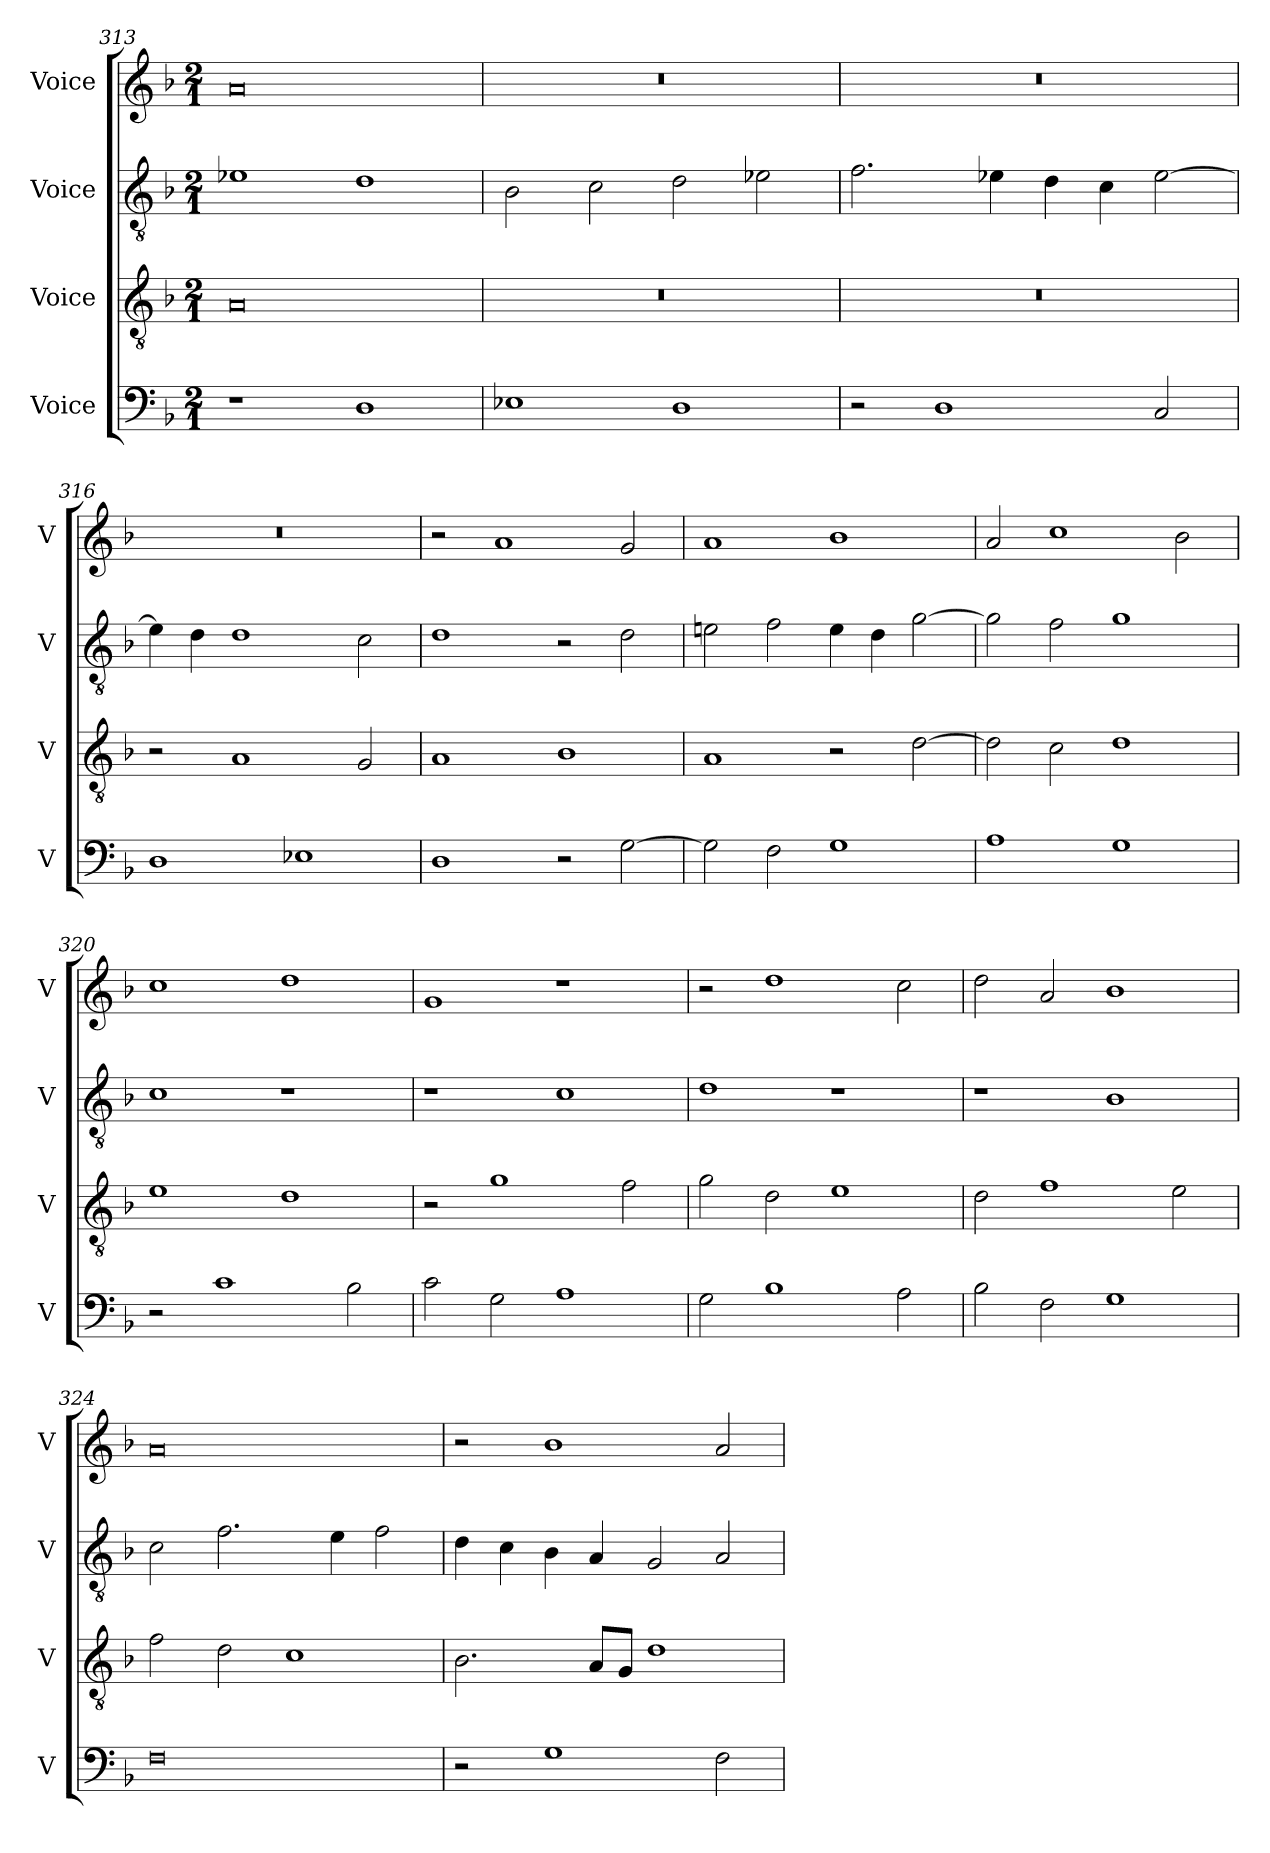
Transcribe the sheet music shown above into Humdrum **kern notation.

**kern	**kern	**kern	**kern
*part4	*part3	*part2	*part1
*staff4	*staff3	*staff2	*staff1
*I"Voice	*I"Voice	*I"Voice	*I"Voice
*I'V	*I'V	*I'V	*I'V
*clefF4	*clefGv2	*clefGv2	*clefG2
*k[b-]	*k[b-]	*k[b-]	*k[b-]
*M2/1	*M2/1	*M2/1	*M2/1
=313	=313	=313	=313
1r	0A	1e-X	0a
1D	.	1d	.
=314	=314	=314	=314
1E-X	0r	2B-\	0r
.	.	2c\	.
1D	.	2d\	.
.	.	2e-X\	.
!!LO:LB:g=z
=315	=315	=315	=315
2r	0r	2.f\	0r
1D	.	.	.
.	.	4e-X\	.
.	.	4d\	.
.	.	4c\	.
2C/	.	[2e-\	.
=316	=316	=316	=316
1D	2r	4e-\]	0r
.	.	4d\	.
.	1A	1d	.
1E-X	.	.	.
.	2G/	2c\	.
=317	=317	=317	=317
1D	1A	1d	2r
.	.	.	1a
2r	1B-	2r	.
[2G\	.	2d\	2g/
=318	=318	=318	=318
2G\]	1A	2en\	1a
2F\	.	2f\	.
1G	2r	4e\	1b-
.	.	4d\	.
.	[2d\	[2g\	.
=319	=319	=319	=319
1A	2d\]	2g\]	2a/
.	2c\	2f\	1cc
1G	1d	1g	.
.	.	.	2b-\
=320	=320	=320	=320
2r	1e	1c	1cc
1c	.	.	.
.	1d	1r	1dd
2B-\	.	.	.
=321	=321	=321	=321
2c\	2r	1r	1g
2G\	1g	.	.
1A	.	1c	1r
.	2f\	.	.
!!LO:PB:g=z
=322	=322	=322	=322
2G\	2g\	1d	2r
1B-	2d\	.	1dd
.	1e	1r	.
2A\	.	.	2cc\
=323	=323	=323	=323
2B-\	2d\	1r	2dd\
2F\	1f	.	2a/
1G	.	1B-	1b-
.	2e\	.	.
=324	=324	=324	=324
0F	2f\	2c\	0a
.	2d\	2.f\	.
.	1c	.	.
.	.	4e\	.
.	.	2f\	.
=325	=325	=325	=325
2r	2.B-\	4d\	2r
.	.	4c\	.
1G	.	4B-\	1b-
.	8A/L	4A/	.
.	8G/J	.	.
.	1d	2G/	.
2F\	.	2A/	2a/
=	=	=	=
*-	*-	*-	*-
